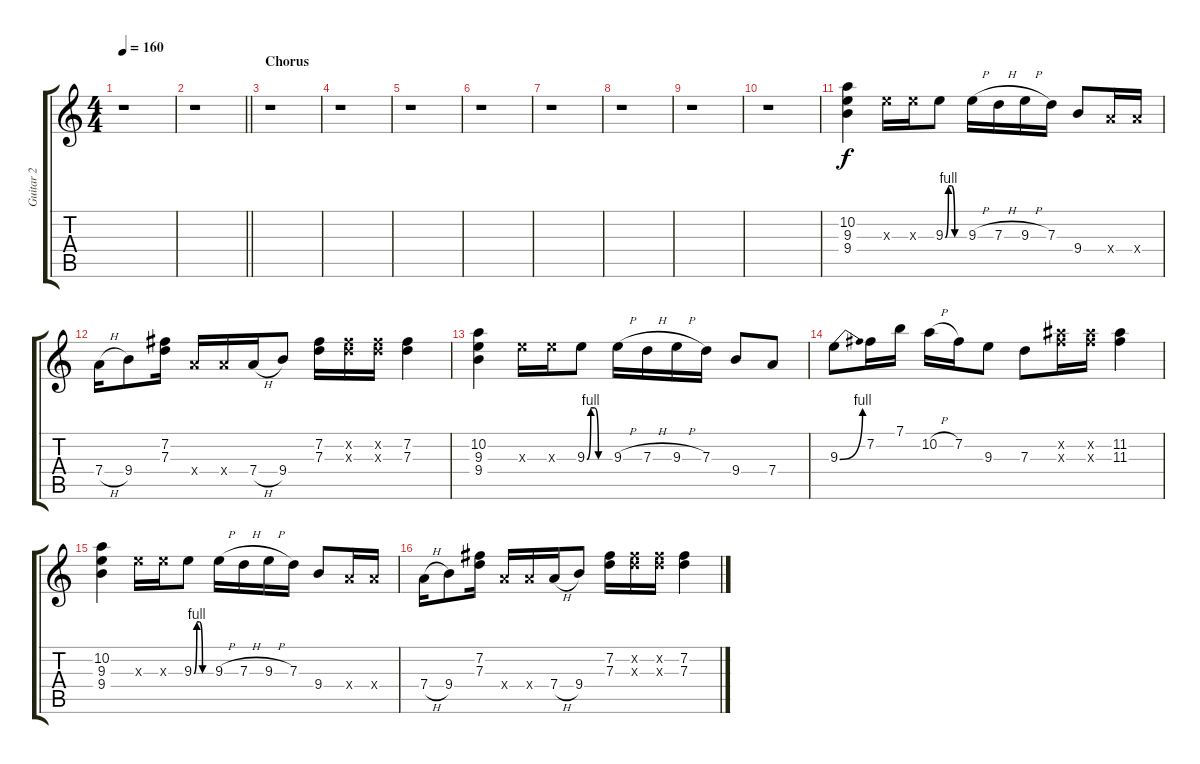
\track ("Guitar 2" "Guitar 2") {instrument overdrivenguitar}
\staff {score tabs}
\tuning (E4 B3 G3 D3 A2 E2) {hide}
\ts (4 4)
\tempo 160
\clef g2
\ks c
r.1{dy f} |
\barLineRight lightlight
r.1 |
\section ("" "Chorus")
r.1 |
r.1 |
r.1 |
r.1 |
r.1 |
r.1 |
r.1 |
r.1 |
(10.2 9.3 9.4).4 9.3{x}.16 9.3{x}.16 9.3{be (custom 0 0 10 4 20 4 30 0 60 0)}.8 9.3{h}.16 7.3{h}.16 9.3{h}.16 7.3.16 9.4.8 7.4{x}.16 7.4{x}.16 |
7.4{h}.16 9.4.8 (7.2 7.3).16 7.4{x}.16 7.4{x}.16 7.4{h}.16 9.4.8 (7.2 7.3).16 (7.2{x} 7.3{x}).16 (7.2{x} 7.3{x}).16 (7.2 7.3).4 |
(10.2 9.3 9.4).4 9.3{x}.16 9.3{x}.16 9.3{be (custom 0 0 10 4 20 4 30 0 60 0)}.8 9.3{h}.16 7.3{h}.16 9.3{h}.16 7.3.16 9.4.8 7.4.8 |
9.3{be (bend 0 0 60 4)}.8 7.2.16 7.1.16 10.2{h}.16 7.2.16 9.3.8 7.3.8 (11.2{x} 11.3{x}).16 (11.2{x} 11.3{x}).16 (11.2 11.3).4 |
(10.2 9.3 9.4).4 9.3{x}.16 9.3{x}.16 9.3{be (custom 0 0 10 4 20 4 30 0 60 0)}.8 9.3{h}.16 7.3{h}.16 9.3{h}.16 7.3.16 9.4.8 7.4{x}.16 7.4{x}.16 |
7.4{h}.16 9.4.8 (7.2 7.3).16 7.4{x}.16 7.4{x}.16 7.4{h}.16 9.4.8 (7.2 7.3).16 (7.2{x} 7.3{x}).16 (7.2{x} 7.3{x}).16 (7.2 7.3).4
